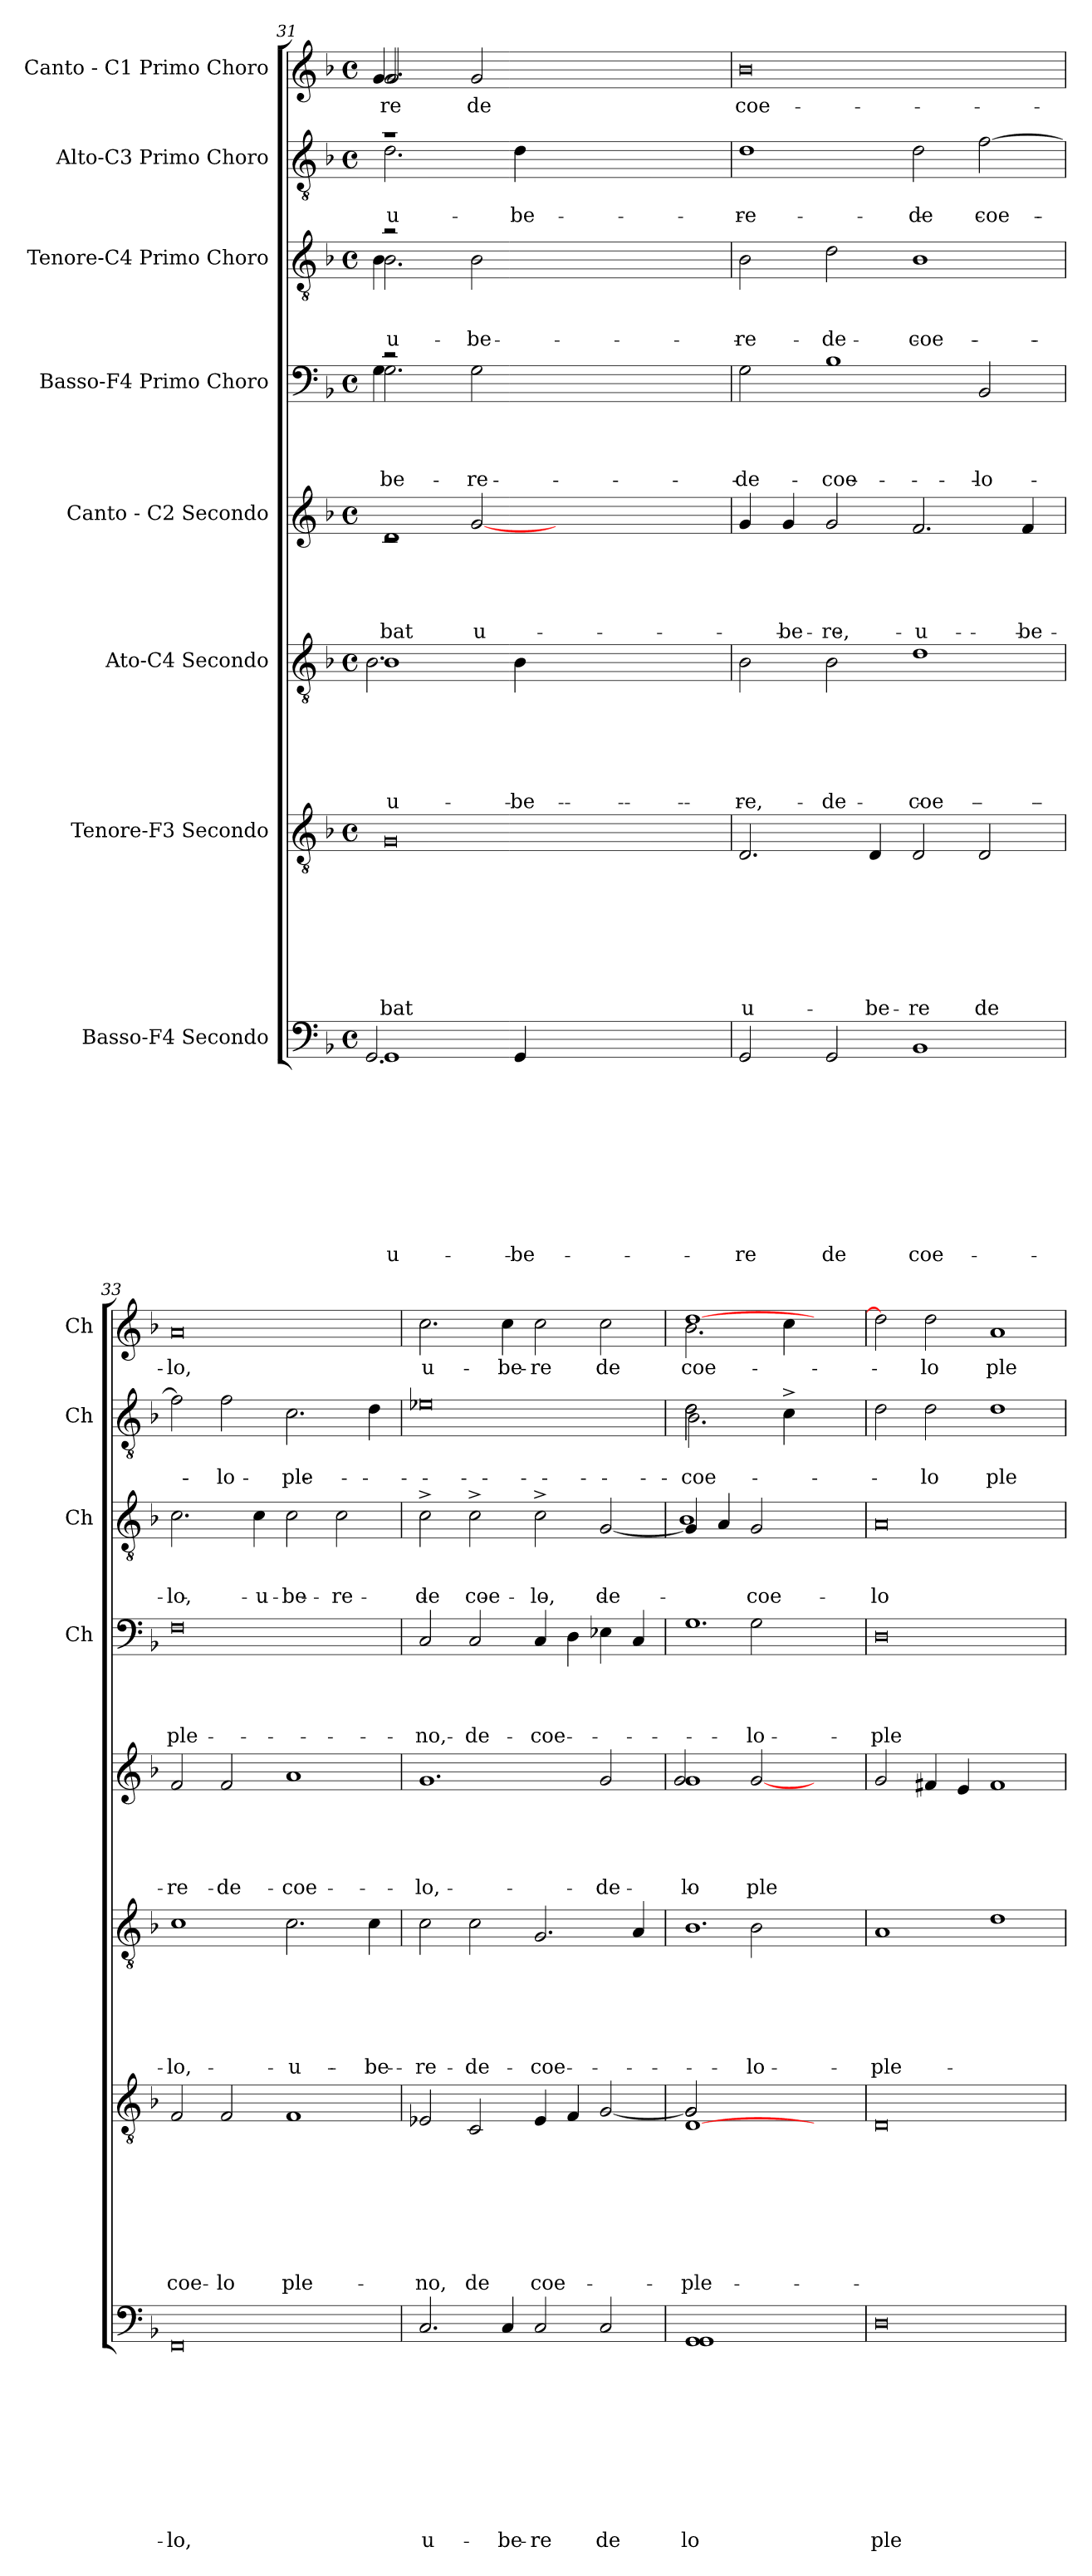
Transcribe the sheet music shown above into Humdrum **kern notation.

**kern	**text	**text	**text	**text	**text	**text	**text	**text	**text	**text	**kern	**text	**text	**text	**text	**text	**text	**text	**text	**kern	**text	**text	**text	**text	**text	**text	**kern	**text	**text	**text	**text	**text	**kern	**text	**text	**text	**text	**kern	**text	**text	**text	**kern	**text	**text	**kern	**text
*part8	*part8	*part8	*part8	*part8	*part8	*part8	*part8	*part8	*part8	*part8	*part7	*part7	*part7	*part7	*part7	*part7	*part7	*part7	*part7	*part6	*part6	*part6	*part6	*part6	*part6	*part6	*part5	*part5	*part5	*part5	*part5	*part5	*part4	*part4	*part4	*part4	*part4	*part3	*part3	*part3	*part3	*part2	*part2	*part2	*part1	*part1
*staff8	*staff8	*staff8	*staff8	*staff8	*staff8	*staff8	*staff8	*staff8	*staff8	*staff8	*staff7	*staff7	*staff7	*staff7	*staff7	*staff7	*staff7	*staff7	*staff7	*staff6	*staff6	*staff6	*staff6	*staff6	*staff6	*staff6	*staff5	*staff5	*staff5	*staff5	*staff5	*staff5	*staff4	*staff4	*staff4	*staff4	*staff4	*staff3	*staff3	*staff3	*staff3	*staff2	*staff2	*staff2	*staff1	*staff1
*I"Basso-F4 Secondo	*	*	*	*	*	*	*	*	*	*	*I"Tenore-F3 Secondo	*	*	*	*	*	*	*	*	*I"Ato-C4 Secondo	*	*	*	*	*	*	*I"Canto - C2 Secondo	*	*	*	*	*	*I"Basso-F4 Primo Choro	*	*	*	*	*I"Tenore-C4 Primo Choro	*	*	*	*I"Alto-C3 Primo Choro	*	*	*I"Canto - C1 Primo Choro	*
*	*	*	*	*	*	*	*	*	*	*	*	*	*	*	*	*	*	*	*	*	*	*	*	*	*	*	*	*	*	*	*	*	*I'Ch	*	*	*	*	*I'Ch	*	*	*	*I'Ch	*	*	*I'Ch	*
*clefF4	*	*	*	*	*	*	*	*	*	*	*clefGv2	*	*	*	*	*	*	*	*	*clefGv2	*	*	*	*	*	*	*clefG2	*	*	*	*	*	*clefF4	*	*	*	*	*clefGv2	*	*	*	*clefGv2	*	*	*clefG2	*
*k[b-]	*	*	*	*	*	*	*	*	*	*	*k[b-]	*	*	*	*	*	*	*	*	*k[b-]	*	*	*	*	*	*	*k[b-]	*	*	*	*	*	*k[b-]	*	*	*	*	*k[b-]	*	*	*	*k[b-]	*	*	*k[b-]	*
*F:	*	*	*	*	*	*	*	*	*	*	*F:	*	*	*	*	*	*	*	*	*F:	*	*	*	*	*	*	*F:	*	*	*	*	*	*F:	*	*	*	*	*F:	*	*	*	*F:	*	*	*F:	*
*M4/4	*	*	*	*	*	*	*	*	*	*	*M4/4	*	*	*	*	*	*	*	*	*M4/4	*	*	*	*	*	*	*M4/4	*	*	*	*	*	*M4/4	*	*	*	*	*M4/4	*	*	*	*M4/4	*	*	*M4/4	*
*met(c)	*	*	*	*	*	*	*	*	*	*	*met(c)	*	*	*	*	*	*	*	*	*met(c)	*	*	*	*	*	*	*met(c)	*	*	*	*	*	*met(c)	*	*	*	*	*met(c)	*	*	*	*met(c)	*	*	*met(c)	*
=31	=31	=31	=31	=31	=31	=31	=31	=31	=31	=31	=31	=31	=31	=31	=31	=31	=31	=31	=31	=31	=31	=31	=31	=31	=31	=31	=31	=31	=31	=31	=31	=31	=31	=31	=31	=31	=31	=31	=31	=31	=31	=31	=31	=31	=31	=31
!	!	!	!	!	!	!	!	!	!	!LO:LY:b	!	!	!	!	!	!	!	!	!	!	!	!	!	!	!	!	!	!	!	!	!	!	!	!	!	!	!	!	!	!	!	!	!	!	!	!
*^	*	*	*	*	*	*	*	*	*	*	*	*	*	*	*	*	*	*	*	*	*	*	*	*	*	*	*	*	*	*	*	*	*	*	*	*	*	*	*	*	*	*	*	*	*	*
!	!	!	!	!	!	!	!	!	!	!	!LO:LY:b	!	!	!	!	!	!	!	!	!LO:LY:b	!	!	!	!	!	!	!LO:LY:b	!	!	!	!	!	!	!	!	!	!	!	!	!	!	!	!	!	!	!	!
*	*	*	*	*	*	*	*	*	*	*	*	*	*	*	*	*	*	*	*	*	*^	*	*	*	*	*	*	*	*	*	*	*	*	*	*	*	*	*	*	*	*	*	*	*	*	*	*
!	!	!	!	!	!	!	!	!	!	!	!	!	!	!	!	!	!	!	!	!	!	!	!	!	!	!	!	!LO:LY:b	!	!	!	!	!	!LO:LY:b	!	!	!	!	!LO:LY:b	!	!	!	!	!	!	!	!	!
*	*	*	*	*	*	*	*	*	*	*	*	*	*	*	*	*	*	*	*	*	*	*	*	*	*	*	*	*	*^	*	*	*	*	*	*^	*	*	*	*	*	*	*	*	*	*	*	*	*
*	*	*	*	*	*	*	*	*	*	*	*	*	*	*	*	*	*	*	*	*	*	*	*	*	*	*	*	*	*	*	*	*	*	*	*	*	*^	*	*	*	*	*	*	*	*	*	*	*	*	*
!	!	!	!	!	!	!	!	!	!	!	!	!	!	!	!	!	!	!	!	!	!	!	!	!	!	!	!	!	!	!	!	!	!	!	!	!	!	!	!	!	!	!LO:LY:b	!	!	!	!LO:LY:b	!	!	!	!	!
*	*	*	*	*	*	*	*	*	*	*	*	*	*	*	*	*	*	*	*	*	*	*	*	*	*	*	*	*	*	*	*	*	*	*	*	*	*	*	*	*	*	*	*^	*	*	*	*	*	*	*	*
*	*	*	*	*	*	*	*	*	*	*	*	*	*	*	*	*	*	*	*	*	*	*	*	*	*	*	*	*	*	*	*	*	*	*	*	*	*	*	*	*	*	*	*	*^	*	*	*	*	*	*	*	*
!	!	!	!	!	!	!	!	!	!	!	!	!	!	!	!	!	!	!	!	!	!	!	!	!	!	!	!	!	!	!	!	!	!	!	!	!	!	!	!	!	!	!	!	!	!	!	!	!LO:LY:b	!	!	!LO:LY:b	!	!LO:LY:b
*	*	*	*	*	*	*	*	*	*	*	*	*	*	*	*	*	*	*	*	*	*	*	*	*	*	*	*	*	*	*	*	*	*	*	*	*	*	*	*	*	*	*	*	*	*	*	*	*	*^	*	*	*^	*
!	!	!	!	!	!	!	!	!	!	!	!	!	!	!	!	!	!	!	!	!	!	!	!	!	!	!	!	!	!	!	!	!	!	!	!	!	!	!	!	!	!	!	!	!	!	!	!	!	!	!	!	!	!	!	!LO:LY:b
*	*	*	*	*	*	*	*	*	*	*	*	*	*	*	*	*	*	*	*	*	*	*	*	*	*	*	*	*	*	*	*	*	*	*	*	*	*	*	*	*	*	*	*	*	*	*	*	*	*	*	*	*	*	*^	*
!	!	!	!	!	!	!	!	!	!	!	!	!	!	!	!	!	!	!	!	!	!	!	!	!	!	!	!	!	!	!	!	!	!	!	!	!	!	!	!	!	!	!	!	!	!	!	!	!	!	!	!	!	!	!	!	!LO:LY:b
1GG	2.GG/	.	.	.	.	.	.	.	.	.	u-	0G	.	.	.	.	.	.	.	-bat	1B-	2.B-\	.	.	.	.	.	u-	1d	2rc	.	.	.	.	-bat	2rc	2.G\	4G\	.	.	.	-be-	2ra	2.B-\	4B-\	.	.	u-	1ra	2.d\	.	u-	2.g/	4g/	2g/	-re
.	.	.	.	.	.	.	.	.	.	.	.	.	.	.	.	.	.	.	.	.	.	.	.	.	.	.	.	.	.	.	.	.	.	.	.	.	.	4ryy	.	.	.	.	.	.	4ryy	.	.	.	.	.	.	.	.	1ryy	.	.
!	!	!	!	!	!	!	!	!	!	!	!	!	!	!	!	!	!	!	!	!	!	!	!	!	!	!	!	!	!	!	!	!	!	!	!LO:LY:b	!	!	!	!	!	!	!LO:LY:b	!	!	!	!	!	!LO:LY:b	!	!	!	!	!	!	!	!LO:LY:b
.	.	.	.	.	.	.	.	.	.	.	.	.	.	.	.	.	.	.	.	.	.	.	.	.	.	.	.	.	.	[>2g/	.	.	.	.	u-	1ryy	.	2G\	.	.	.	-re	1ryy	.	2B-\	.	.	-be-	.	.	.	.	.	.	2g/	de
!	!	!	!	!	!	!	!	!	!	!	!LO:LY:b	!	!	!	!	!	!	!	!	!	!	!	!	!	!	!	!	!LO:LY:b	!	!	!	!	!	!	!	!	!	!	!	!	!	!	!	!	!	!	!	!	!	!	!	!LO:LY:b	!	!	!	!
.	4GG/	.	.	.	.	.	.	.	.	.	-be-	.	.	.	.	.	.	.	.	.	.	4B-\	.	.	.	.	.	-be-	.	.	.	.	.	.	.	.	1ryy	.	.	.	.	.	.	1ryy	.	.	.	.	.	4d\	.	-be-	1ryy	.	.	.
1ryy	1ryy	.	.	.	.	.	.	.	.	.	.	.	.	.	.	.	.	.	.	.	1ryy	1ryy	.	.	.	.	.	.	1ryy	1ryy	.	.	.	.	.	.	.	1ryy	.	.	.	.	.	.	1ryy	.	.	.	1ryy	1ryy	.	.	.	.	1ryy	.
.	.	.	.	.	.	.	.	.	.	.	.	.	.	.	.	.	.	.	.	.	.	.	.	.	.	.	.	.	.	.	.	.	.	.	.	.	.	.	.	.	.	.	.	.	.	.	.	.	.	.	.	.	.	2.ryy	.	.
.	.	.	.	.	.	.	.	.	.	.	.	.	.	.	.	.	.	.	.	.	.	.	.	.	.	.	.	.	.	.	.	.	.	.	.	2ryy	.	.	.	.	.	.	2ryy	.	.	.	.	.	.	.	.	.	.	.	.	.
.	.	.	.	.	.	.	.	.	.	.	.	.	.	.	.	.	.	.	.	.	.	.	.	.	.	.	.	.	.	.	.	.	.	.	.	.	4ryy	.	.	.	.	.	.	4ryy	.	.	.	.	.	.	.	.	4ryy	.	.	.
*	*	*	*	*	*	*	*	*	*	*	*	*	*	*	*	*	*	*	*	*	*v	*v	*	*	*	*	*	*	*	*	*	*	*	*	*	*	*v	*v	*	*	*	*	*	*v	*v	*	*	*	*v	*v	*	*	*v	*v	*v	*
*v	*v	*	*	*	*	*	*	*	*	*	*	*	*	*	*	*	*	*	*	*	*	*	*	*	*	*	*	*v	*v	*	*	*	*	*	*	*	*	*	*	*	*	*	*	*	*	*	*	*	*	*
!!LO:PB:g=z
=32	=32	=32	=32	=32	=32	=32	=32	=32	=32	=32	=32	=32	=32	=32	=32	=32	=32	=32	=32	=32	=32	=32	=32	=32	=32	=32	=32	=32	=32	=32	=32	=32	=32	=32	=32	=32	=32	=32	=32	=32	=32	=32	=32	=32	=32	=32	=32	=32
!	!	!	!	!	!	!	!	!	!	!LO:LY:b	!	!	!	!	!	!	!	!	!LO:LY:b	!	!	!	!	!	!	!LO:LY:b	!	!	!	!	!	!	!	!	!	!	!	!LO:LY:b	!	!	!	!	!LO:LY:b	!	!	!LO:LY:b	!	!LO:LY:b
*	*	*	*	*	*	*	*	*	*	*	*	*	*	*	*	*	*	*	*	*	*	*	*	*	*	*	*	*	*	*	*	*	*v	*v	*	*	*	*	*	*	*	*	*	*	*	*	*	*
*	*	*	*	*	*	*	*	*	*	*	*	*	*	*	*	*	*	*	*	*	*	*	*	*	*	*	*	*	*	*	*	*	*	*	*	*	*	*v	*v	*	*	*	*	*	*	*	*
2GG/	.	.	.	.	.	.	.	.	.	-re	2.D/	.	.	.	.	.	.	.	u-	2B-\	.	.	.	.	.	-re,	4g/	.	.	.	.	.	2G\	.	.	.	de	2B-\	.	.	-re	1d	.	-re	0b-	coe-
!	!	!	!	!	!	!	!	!	!	!	!	!	!	!	!	!	!	!	!	!	!	!	!	!	!	!	!	!	!	!	!	!LO:LY:b	!	!	!	!	!	!	!	!	!	!	!	!	!	!
.	.	.	.	.	.	.	.	.	.	.	.	.	.	.	.	.	.	.	.	.	.	.	.	.	.	.	4g/	.	.	.	.	-be-	.	.	.	.	.	.	.	.	.	.	.	.	.	.
!	!	!	!	!	!	!	!	!	!	!LO:LY:b	!	!	!	!	!	!	!	!	!	!	!	!	!	!	!	!LO:LY:b	!	!	!	!	!	!LO:LY:b:rj	!	!	!	!	!LO:LY:b	!	!	!	!LO:LY:b	!	!	!	!	!
2GG/	.	.	.	.	.	.	.	.	.	de	.	.	.	.	.	.	.	.	.	2B-\	.	.	.	.	.	de	2g/	.	.	.	.	-re,	1B-	.	.	.	coe-	2d\	.	.	de	.	.	.	.	.
!	!	!	!	!	!	!	!	!	!	!	!	!	!	!	!	!	!	!	!LO:LY:b	!	!	!	!	!	!	!	!	!	!	!	!	!	!	!	!	!	!	!	!	!	!	!	!	!	!	!
.	.	.	.	.	.	.	.	.	.	.	4D/	.	.	.	.	.	.	.	-be-	.	.	.	.	.	.	.	.	.	.	.	.	.	.	.	.	.	.	.	.	.	.	.	.	.	.	.
!	!	!	!	!	!	!	!	!	!	!LO:LY:b	!	!	!	!	!	!	!	!	!LO:LY:b	!	!	!	!	!	!	!LO:LY:b	!	!	!	!	!	!LO:LY:b	!	!	!	!	!	!	!	!	!LO:LY:b	!	!	!LO:LY:b	!	!
1BB-	.	.	.	.	.	.	.	.	.	coe-	2D/	.	.	.	.	.	.	.	-re	1d	.	.	.	.	.	coe-	2.f/	.	.	.	.	u-	.	.	.	.	.	1B-	.	.	coe-	2d\	.	de	.	.
!	!	!	!	!	!	!	!	!	!	!	!	!	!	!	!	!	!	!	!LO:LY:b	!	!	!	!	!	!	!	!	!	!	!	!	!	!	!	!	!	!LO:LY:b	!	!	!	!	!	!	!LO:LY:b	!	!
.	.	.	.	.	.	.	.	.	.	.	2D/	.	.	.	.	.	.	.	de	.	.	.	.	.	.	.	.	.	.	.	.	.	2BB-/	.	.	.	-lo	.	.	.	.	[>2f\	.	coe-	.	.
!	!	!	!	!	!	!	!	!	!	!	!	!	!	!	!	!	!	!	!	!	!	!	!	!	!	!	!	!	!	!	!	!LO:LY:b	!	!	!	!	!	!	!	!	!	!	!	!	!	!
.	.	.	.	.	.	.	.	.	.	.	.	.	.	.	.	.	.	.	.	.	.	.	.	.	.	.	4f/	.	.	.	.	-be-	.	.	.	.	.	.	.	.	.	.	.	.	.	.
=33	=33	=33	=33	=33	=33	=33	=33	=33	=33	=33	=33	=33	=33	=33	=33	=33	=33	=33	=33	=33	=33	=33	=33	=33	=33	=33	=33	=33	=33	=33	=33	=33	=33	=33	=33	=33	=33	=33	=33	=33	=33	=33	=33	=33	=33	=33
!	!	!	!	!	!	!	!	!	!	!LO:LY:b	!	!	!	!	!	!	!	!	!LO:LY:b	!	!	!	!	!	!	!LO:LY:b	!	!	!	!	!	!LO:LY:b	!	!	!	!	!LO:LY:b	!	!	!	!LO:LY:b	!	!	!	!	!LO:LY:b
0FF	.	.	.	.	.	.	.	.	.	-lo,	2F/	.	.	.	.	.	.	.	coe-	1c	.	.	.	.	.	-lo,	2f/	.	.	.	.	-re	0F	.	.	.	ple-	2.c\	.	.	-lo,	2f\]	.	.	0a	-lo,
!	!	!	!	!	!	!	!	!	!	!	!	!	!	!	!	!	!	!	!LO:LY:b	!	!	!	!	!	!	!	!	!	!	!	!	!LO:LY:b	!	!	!	!	!	!	!	!	!	!	!	!LO:LY:b	!	!
.	.	.	.	.	.	.	.	.	.	.	2F/	.	.	.	.	.	.	.	-lo	.	.	.	.	.	.	.	2f/	.	.	.	.	de	.	.	.	.	.	.	.	.	.	2f\	.	-lo	.	.
!	!	!	!	!	!	!	!	!	!	!	!	!	!	!	!	!	!	!	!	!	!	!	!	!	!	!	!	!	!	!	!	!	!	!	!	!	!	!	!	!	!LO:LY:b	!	!	!	!	!
.	.	.	.	.	.	.	.	.	.	.	.	.	.	.	.	.	.	.	.	.	.	.	.	.	.	.	.	.	.	.	.	.	.	.	.	.	.	4c\	.	.	u-	.	.	.	.	.
!	!	!	!	!	!	!	!	!	!	!	!	!	!	!	!	!	!	!	!LO:LY:b	!	!	!	!	!	!	!LO:LY:b	!	!	!	!	!	!LO:LY:b	!	!	!	!	!	!	!	!	!LO:LY:b:rj	!	!	!LO:LY:b	!	!
.	.	.	.	.	.	.	.	.	.	.	1F	.	.	.	.	.	.	.	ple-	2.c\	.	.	.	.	.	u-	1a	.	.	.	.	coe-	.	.	.	.	.	2c\	.	.	-be-	2.c\	.	ple-	.	.
!	!	!	!	!	!	!	!	!	!	!	!	!	!	!	!	!	!	!	!	!	!	!	!	!	!	!	!	!	!	!	!	!	!	!	!	!	!	!	!	!	!LO:LY:b	!	!	!	!	!
.	.	.	.	.	.	.	.	.	.	.	.	.	.	.	.	.	.	.	.	.	.	.	.	.	.	.	.	.	.	.	.	.	.	.	.	.	.	2c\	.	.	-re	.	.	.	.	.
!	!	!	!	!	!	!	!	!	!	!	!	!	!	!	!	!	!	!	!	!	!	!	!	!	!	!LO:LY:b	!	!	!	!	!	!	!	!	!	!	!	!	!	!	!	!	!	!	!	!
.	.	.	.	.	.	.	.	.	.	.	.	.	.	.	.	.	.	.	.	4c\	.	.	.	.	.	-be-	.	.	.	.	.	.	.	.	.	.	.	.	.	.	.	4d\	.	.	.	.
=34	=34	=34	=34	=34	=34	=34	=34	=34	=34	=34	=34	=34	=34	=34	=34	=34	=34	=34	=34	=34	=34	=34	=34	=34	=34	=34	=34	=34	=34	=34	=34	=34	=34	=34	=34	=34	=34	=34	=34	=34	=34	=34	=34	=34	=34	=34
!	!	!	!	!	!	!	!	!	!	!LO:LY:b	!	!	!	!	!	!	!	!	!LO:LY:b	!	!	!	!	!	!	!LO:LY:b	!	!	!	!	!	!LO:LY:b	!	!	!	!	!LO:LY:b	!	!	!	!LO:LY:b	!	!	!	!	!LO:LY:b
2.C/	.	.	.	.	.	.	.	.	.	u-	2E-X/	.	.	.	.	.	.	.	-no,	2c\	.	.	.	.	.	-re	1.g	.	.	.	.	-lo,	2C/	.	.	.	-no,	2c^>\	.	.	de	0e-X	.	.	2.cc\	u-
!	!	!	!	!	!	!	!	!	!	!	!	!	!	!	!	!	!	!	!LO:LY:b	!	!	!	!	!	!	!LO:LY:b	!	!	!	!	!	!	!	!	!	!	!LO:LY:b	!	!	!	!LO:LY:b	!	!	!	!	!
.	.	.	.	.	.	.	.	.	.	.	2C/	.	.	.	.	.	.	.	de	2c\	.	.	.	.	.	de	.	.	.	.	.	.	2C/	.	.	.	de	2c^>\	.	.	coe-	.	.	.	.	.
!	!	!	!	!	!	!	!	!	!	!LO:LY:b	!	!	!	!	!	!	!	!	!	!	!	!	!	!	!	!	!	!	!	!	!	!	!	!	!	!	!	!	!	!	!	!	!	!	!	!LO:LY:b
4C/	.	.	.	.	.	.	.	.	.	-be-	.	.	.	.	.	.	.	.	.	.	.	.	.	.	.	.	.	.	.	.	.	.	.	.	.	.	.	.	.	.	.	.	.	.	4cc\	-be-
!	!	!	!	!	!	!	!	!	!	!LO:LY:b:rj	!	!	!	!	!	!	!	!	!LO:LY:b	!	!	!	!	!	!	!LO:LY:b	!	!	!	!	!	!	!	!	!	!	!LO:LY:b	!	!	!	!LO:LY:b	!	!	!	!	!LO:LY:b:rj
2C/	.	.	.	.	.	.	.	.	.	-re	4E-/	.	.	.	.	.	.	.	coe-	2.G/	.	.	.	.	.	coe-	.	.	.	.	.	.	4C/	.	.	.	coe-	2c^>\	.	.	-lo,	.	.	.	2cc\	-re
.	.	.	.	.	.	.	.	.	.	.	4F/	.	.	.	.	.	.	.	.	.	.	.	.	.	.	.	.	.	.	.	.	.	4D\	.	.	.	.	.	.	.	.	.	.	.	.	.
!	!	!	!	!	!	!	!	!	!	!LO:LY:b	!	!	!	!	!	!	!	!	!	!	!	!	!	!	!	!	!	!	!	!	!	!LO:LY:b	!	!	!	!	!	!	!	!	!LO:LY:b	!	!	!	!	!LO:LY:b
2C/	.	.	.	.	.	.	.	.	.	de	[<2G/	.	.	.	.	.	.	.	.	.	.	.	.	.	.	.	2g/	.	.	.	.	de	4E-X\	.	.	.	.	[<2G/	.	.	de	.	.	.	2cc\	de
.	.	.	.	.	.	.	.	.	.	.	.	.	.	.	.	.	.	.	.	4A/	.	.	.	.	.	.	.	.	.	.	.	.	4C/	.	.	.	.	.	.	.	.	.	.	.	.	.
=35	=35	=35	=35	=35	=35	=35	=35	=35	=35	=35	=35	=35	=35	=35	=35	=35	=35	=35	=35	=35	=35	=35	=35	=35	=35	=35	=35	=35	=35	=35	=35	=35	=35	=35	=35	=35	=35	=35	=35	=35	=35	=35	=35	=35	=35	=35
!	!	!	!	!	!	!	!	!	!	!LO:LY:b	!	!	!	!	!	!	!	!	!LO:LY:b	!	!	!	!	!	!	!	!	!	!	!	!	!	!	!	!	!	!	!	!	!	!	!	!	!	!	!
*	*	*	*	*	*	*	*	*	*	*	*^	*	*	*	*	*	*	*	*	*	*	*	*	*	*	*	*	*	*	*	*	*	*	*	*	*	*	*	*	*	*	*	*	*	*	*
*	*	*	*	*	*	*	*	*	*	*	*	*^	*	*	*	*	*	*	*	*	*	*	*	*	*	*	*	*	*	*	*	*	*	*	*	*	*	*	*	*	*	*	*	*	*	*	*
!	!	!	!	!	!	!	!	!	!	!	!	!	!	!	!	!	!	!	!	!	!LO:LY:b	!	!	!	!	!	!	!	!	!	!	!	!	!LO:LY:b	!	!	!	!	!	!	!	!	!	!	!	!	!	!
*	*	*	*	*	*	*	*	*	*	*	*	*	*	*	*	*	*	*	*	*	*	*^	*	*	*	*	*	*	*^	*	*	*	*	*	*	*	*	*	*	*	*	*	*	*	*	*	*	*
!	!	!	!	!	!	!	!	!	!	!	!	!	!	!	!	!	!	!	!	!	!	!	!	!	!	!	!	!	!	!	!	!	!	!	!	!LO:LY:b	!	!	!	!	!	!	!	!	!	!	!	!LO:LY:b	!	!
*	*	*	*	*	*	*	*	*	*	*	*	*	*	*	*	*	*	*	*	*	*	*	*	*	*	*	*	*	*	*	*	*	*	*	*	*	*^	*	*	*	*	*^	*	*	*	*^	*	*	*	*
!	!	!	!	!	!	!	!	!	!	!	!	!	!	!	!	!	!	!	!	!	!	!	!	!	!	!	!	!	!	!	!	!	!	!	!	!	!	!	!	!	!	!	!	!	!	!	!	!	!	!	!LO:LY:b	!	!
*	*	*	*	*	*	*	*	*	*	*	*	*	*	*	*	*	*	*	*	*	*	*	*	*	*	*	*	*	*	*	*	*	*	*	*	*	*	*	*	*	*	*	*	*	*	*	*	*	*^	*	*	*	*
!	!	!	!	!	!	!	!	!	!	!	!	!	!	!	!	!	!	!	!	!	!	!	!	!	!	!	!	!	!	!	!	!	!	!	!	!	!	!	!	!	!	!	!	!	!	!	!	!	!	!	!	!LO:LY:b	!	!LO:LY:b
*	*	*	*	*	*	*	*	*	*	*	*	*	*	*	*	*	*	*	*	*	*	*	*	*	*	*	*	*	*	*	*	*	*	*	*	*	*	*	*	*	*	*	*	*	*	*	*	*	*	*	*	*	*^	*
1GG 1GG	.	.	.	.	.	.	.	.	.	-lo	2G/]	2G/	[<1D	.	.	.	.	.	.	.	ple-	1.B-	2ryy	.	.	.	.	.	.	1g	2g/	.	.	.	.	-lo	1.G	2ryy	.	.	.	.	4G/]	1B-	.	.	.	2d\	2d\	2.B-\	.	coe-	[>1dd	2.b-\	coe-
.	.	.	.	.	.	.	.	.	.	.	.	.	.	.	.	.	.	.	.	.	.	.	.	.	.	.	.	.	.	.	.	.	.	.	.	.	.	.	.	.	.	.	4A/	.	.	.	.	.	.	.	.	.	.	.	.
!	!	!	!	!	!	!	!	!	!	!	!	!	!	!	!	!	!	!	!	!	!	!	!	!	!	!	!	!	!LO:LY:b	!	!	!	!	!	!	!LO:LY:b	!	!	!	!	!	!LO:LY:b	!	!	!	!	!LO:LY:b	!	!	!	!	!	!	!	!
.	.	.	.	.	.	.	.	.	.	.	2ryy	2ryy	.	.	.	.	.	.	.	.	.	.	2B-\	.	.	.	.	.	-lo	.	[<2g/	.	.	.	.	ple-	.	2G\	.	.	.	-lo	2G/	.	.	.	coe-	2ryy	2ryy	.	.	.	.	.	.
.	.	.	.	.	.	.	.	.	.	.	.	.	.	.	.	.	.	.	.	.	.	.	.	.	.	.	.	.	.	.	.	.	.	.	.	.	.	.	.	.	.	.	.	.	.	.	.	.	.	4c^>\	.	.	.	4cc\	.
2ryy	.	.	.	.	.	.	.	.	.	.	2ryy	2ryy	2ryy	.	.	.	.	.	.	.	.	.	2ryy	.	.	.	.	.	.	2ryy	2ryy	.	.	.	.	.	.	2ryy	.	.	.	.	2ryy	2ryy	.	.	.	2ryy	2ryy	2ryy	.	.	2ryy	2ryy	.
=36	=36	=36	=36	=36	=36	=36	=36	=36	=36	=36	=36	=36	=36	=36	=36	=36	=36	=36	=36	=36	=36	=36	=36	=36	=36	=36	=36	=36	=36	=36	=36	=36	=36	=36	=36	=36	=36	=36	=36	=36	=36	=36	=36	=36	=36	=36	=36	=36	=36	=36	=36	=36	=36	=36	=36
!	!	!	!	!	!	!	!	!	!	!LO:LY:b	!	!	!	!	!	!	!	!	!	!	!	!	!	!	!	!	!	!	!LO:LY:b	!	!	!	!	!	!	!	!	!	!	!	!	!LO:LY:b	!	!	!	!	!LO:LY:b	!	!	!	!	!	!	!	!
*	*	*	*	*	*	*	*	*	*	*	*v	*v	*v	*	*	*	*	*	*	*	*	*	*	*	*	*	*	*	*	*v	*v	*	*	*	*	*	*v	*v	*	*	*	*	*v	*v	*	*	*	*v	*v	*v	*	*	*v	*v	*
*	*	*	*	*	*	*	*	*	*	*	*	*	*	*	*	*	*	*	*	*v	*v	*	*	*	*	*	*	*	*	*	*	*	*	*	*	*	*	*	*	*	*	*	*	*	*	*	*
0D	.	.	.	.	.	.	.	.	.	ple-	0D	.	.	.	.	.	.	.	.	1A	.	.	.	.	.	ple-	2g/	.	.	.	.	.	0D	.	.	.	ple-	0A	.	.	-lo	2d\	.	.	2dd\]	.
!	!	!	!	!	!	!	!	!	!	!	!	!	!	!	!	!	!	!	!	!	!	!	!	!	!	!	!	!	!	!	!	!	!	!	!	!	!	!	!	!	!	!	!	!LO:LY:b	!	!LO:LY:b
.	.	.	.	.	.	.	.	.	.	.	.	.	.	.	.	.	.	.	.	.	.	.	.	.	.	.	4f#X/	.	.	.	.	.	.	.	.	.	.	.	.	.	.	2d\	.	-lo	2dd\	-lo
.	.	.	.	.	.	.	.	.	.	.	.	.	.	.	.	.	.	.	.	.	.	.	.	.	.	.	4e/	.	.	.	.	.	.	.	.	.	.	.	.	.	.	.	.	.	.	.
!	!	!	!	!	!	!	!	!	!	!	!	!	!	!	!	!	!	!	!	!	!	!	!	!	!	!	!	!	!	!	!	!	!	!	!	!	!	!	!	!	!	!	!	!LO:LY:b	!	!LO:LY:b
.	.	.	.	.	.	.	.	.	.	.	.	.	.	.	.	.	.	.	.	1d	.	.	.	.	.	.	1f#	.	.	.	.	.	.	.	.	.	.	.	.	.	.	1d	.	ple-	1a	ple-
=	=	=	=	=	=	=	=	=	=	=	=	=	=	=	=	=	=	=	=	=	=	=	=	=	=	=	=	=	=	=	=	=	=	=	=	=	=	=	=	=	=	=	=	=	=	=
*-	*-	*-	*-	*-	*-	*-	*-	*-	*-	*-	*-	*-	*-	*-	*-	*-	*-	*-	*-	*-	*-	*-	*-	*-	*-	*-	*-	*-	*-	*-	*-	*-	*-	*-	*-	*-	*-	*-	*-	*-	*-	*-	*-	*-	*-	*-
